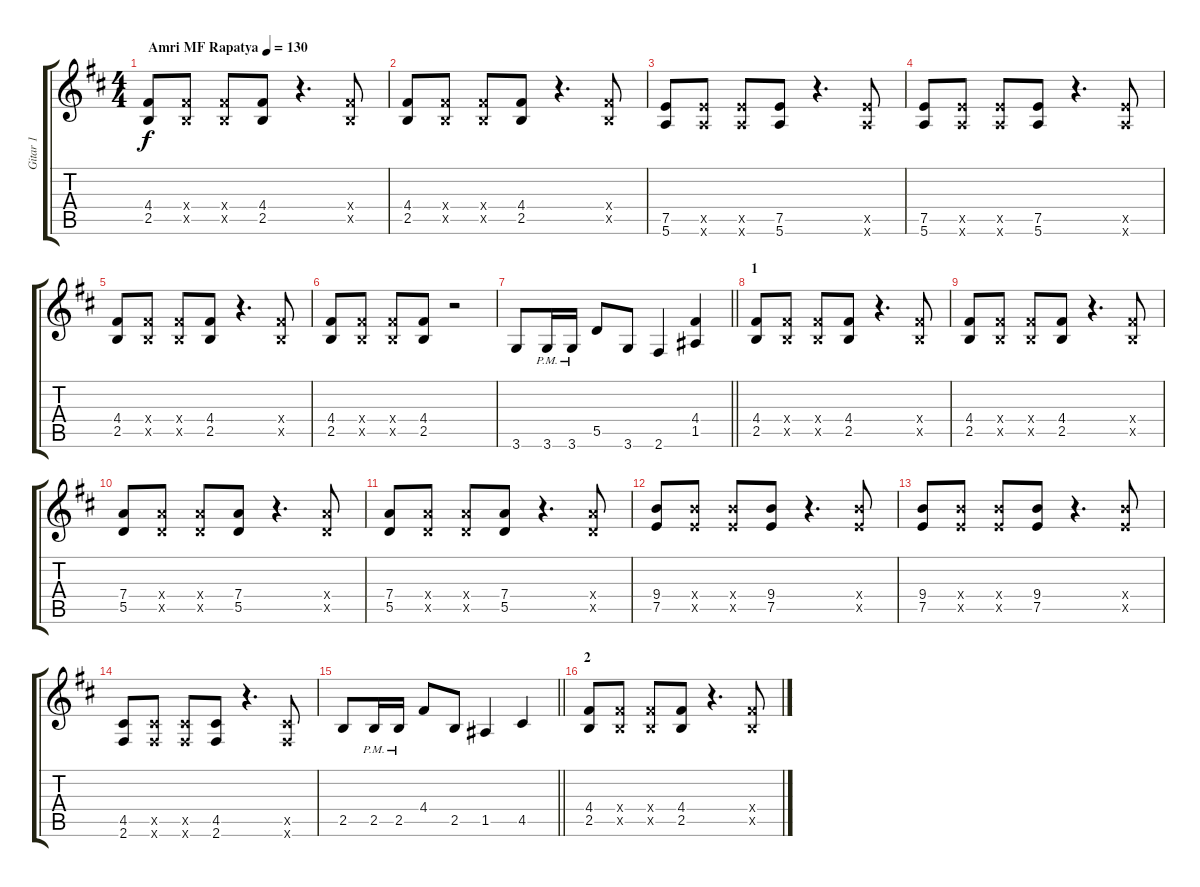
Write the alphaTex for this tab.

\track ("Gitar 1" "Gitar 1") {instrument overdrivenguitar}
\staff {score tabs}
\tuning (E4 B3 G3 D3 A2 E2) {hide}
\ts (4 4)
\tempo (130 "Amri MF Rapatya")
\clef g2
\ks d
(4.4 2.5).8{dy f instrument overdrivenguitar} (4.4{x} 2.5{x}).8 (4.4{x} 2.5{x}).8 (4.4 2.5).8 r.4{d} (4.4{x} 2.5{x}).8 |
(4.4 2.5).8 (4.4{x} 2.5{x}).8 (4.4{x} 2.5{x}).8 (4.4 2.5).8 r.4{d} (4.4{x} 2.5{x}).8 |
(7.5 5.6).8 (7.5{x} 5.6{x}).8 (7.5{x} 5.6{x}).8 (7.5 5.6).8 r.4{d} (7.5{x} 5.6{x}).8 |
(7.5 5.6).8 (7.5{x} 5.6{x}).8 (7.5{x} 5.6{x}).8 (7.5 5.6).8 r.4{d} (7.5{x} 5.6{x}).8 |
(4.4 2.5).8 (4.4{x} 2.5{x}).8 (4.4{x} 2.5{x}).8 (4.4 2.5).8 r.4{d} (4.4{x} 2.5{x}).8 |
(4.4 2.5).8 (4.4{x} 2.5{x}).8 (4.4{x} 2.5{x}).8 (4.4 2.5).8 r.2 |
\barLineRight lightlight
3.6.8 3.6{pm}.16 3.6{pm}.16 5.5.8 3.6.8 2.6.4 (4.4 1.5).4 |
\section ("" "1")
(4.4 2.5).8 (4.4{x} 2.5{x}).8 (4.4{x} 2.5{x}).8 (4.4 2.5).8 r.4{d} (4.4{x} 2.5{x}).8 |
(4.4 2.5).8 (4.4{x} 2.5{x}).8 (4.4{x} 2.5{x}).8 (4.4 2.5).8 r.4{d} (4.4{x} 2.5{x}).8 |
(7.4 5.5).8 (7.4{x} 5.5{x}).8 (7.4{x} 5.5{x}).8 (7.4 5.5).8 r.4{d} (7.4{x} 5.5{x}).8 |
(7.4 5.5).8 (7.4{x} 5.5{x}).8 (7.4{x} 5.5{x}).8 (7.4 5.5).8 r.4{d} (7.4{x} 5.5{x}).8 |
(9.4 7.5).8 (9.4{x} 7.5{x}).8 (9.4{x} 7.5{x}).8 (9.4 7.5).8 r.4{d} (9.4{x} 7.5{x}).8 |
(9.4 7.5).8 (9.4{x} 7.5{x}).8 (9.4{x} 7.5{x}).8 (9.4 7.5).8 r.4{d} (9.4{x} 7.5{x}).8 |
(4.5 2.6).8 (4.5{x} 2.6{x}).8 (4.5{x} 2.6{x}).8 (4.5 2.6).8 r.4{d} (4.5{x} 2.6{x}).8 |
\barLineRight lightlight
2.5.8 2.5{pm}.16 2.5{pm}.16 4.4.8 2.5.8 1.5.4 4.5.4 |
\section ("" "2")
(4.4 2.5).8 (4.4{x} 2.5{x}).8 (4.4{x} 2.5{x}).8 (4.4 2.5).8 r.4{d} (4.4{x} 2.5{x}).8
